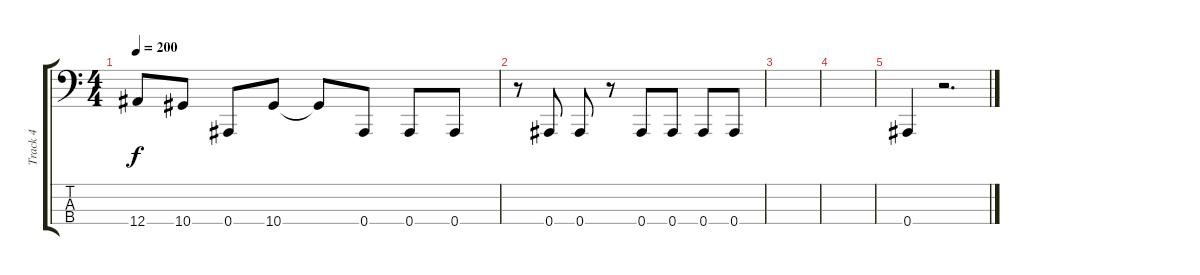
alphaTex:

\track ("Track 4" "Track 4") {instrument electricbasspick}
\staff {score tabs}
\tuning (Eb2 Bb1 F1 Bb0) {hide}
\ts (4 4)
\tempo 200
\clef f4
\ks c
12.4.8{dy f} 10.4.8 0.4.8 10.4.8 10.4{t}.8 0.4.8 0.4.8 0.4.8 |
r.8 0.4.8 0.4.8 r.8 0.4.8 0.4.8 0.4.8 0.4.8 |
|
|
0.4.4 r.2{d}
